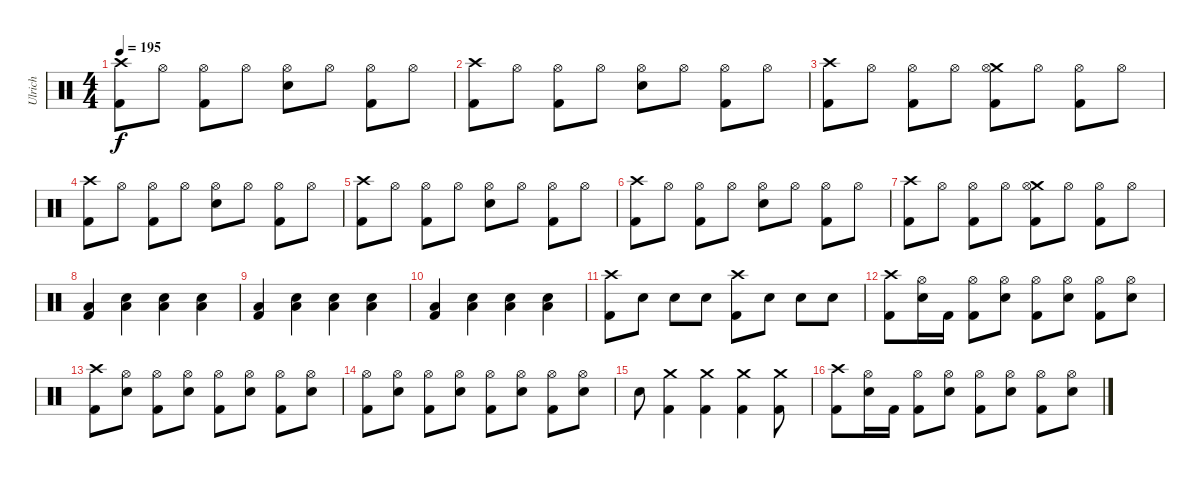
\track ("Ulrich" "Ulrich") {instrument percussion}
\staff {score}
\articulation defaults
\ts (4 4)
\tempo 195
\clef neutral
\ks c
("Crash high (hit)" "Kick (hit) 2").8{dy f} "Hi-Hat (open)".8 ("Hi-Hat (open)" "Kick (hit) 2").8 "Hi-Hat (open)".8 ("Hi-Hat (open)" "Snare (hit) 2").8 "Hi-Hat (open)".8 ("Hi-Hat (open)" "Kick (hit) 2").8 "Hi-Hat (open)".8 |
("Crash high (hit)" "Kick (hit) 2").8 "Hi-Hat (open)".8 ("Hi-Hat (open)" "Kick (hit) 2").8 "Hi-Hat (open)".8 ("Hi-Hat (open)" "Snare (hit) 2").8 "Hi-Hat (open)".8 ("Hi-Hat (open)" "Kick (hit) 2").8 "Hi-Hat (open)".8 |
("Crash high (hit)" "Kick (hit) 2").8 "Hi-Hat (open)".8 ("Hi-Hat (open)" "Kick (hit) 2").8 "Hi-Hat (open)".8 ("Crash medium (hit)" "Hi-Hat (open)" "Kick (hit) 2").8 "Hi-Hat (open)".8 ("Hi-Hat (open)" "Kick (hit) 2").8 "Hi-Hat (open)".8 |
("Crash high (hit)" "Kick (hit) 2").8 "Hi-Hat (open)".8 ("Hi-Hat (open)" "Kick (hit) 2").8 "Hi-Hat (open)".8 ("Hi-Hat (open)" "Snare (hit) 2").8 "Hi-Hat (open)".8 ("Hi-Hat (open)" "Kick (hit) 2").8 "Hi-Hat (open)".8 |
("Crash high (hit)" "Kick (hit) 2").8 "Hi-Hat (open)".8 ("Hi-Hat (open)" "Kick (hit) 2").8 "Hi-Hat (open)".8 ("Hi-Hat (open)" "Snare (hit) 2").8 "Hi-Hat (open)".8 ("Hi-Hat (open)" "Kick (hit) 2").8 "Hi-Hat (open)".8 |
("Crash high (hit)" "Kick (hit) 2").8 "Hi-Hat (open)".8 ("Hi-Hat (open)" "Kick (hit) 2").8 "Hi-Hat (open)".8 ("Hi-Hat (open)" "Snare (hit) 2").8 "Hi-Hat (open)".8 ("Hi-Hat (open)" "Kick (hit) 2").8 "Hi-Hat (open)".8 |
("Crash high (hit)" "Kick (hit) 2").8 "Hi-Hat (open)".8 ("Hi-Hat (open)" "Kick (hit) 2").8 "Hi-Hat (open)".8 ("Crash medium (hit)" "Hi-Hat (open)" "Kick (hit) 2").8 "Hi-Hat (open)".8 ("Hi-Hat (open)" "Kick (hit) 2").8 "Hi-Hat (open)".8 |
("Low Floor Tom (hit)" "Kick (hit) 2").4 ("Low Floor Tom (hit)" "Snare (hit) 2").4 ("Low Floor Tom (hit)" "Snare (hit) 2").4 ("Low Floor Tom (hit)" "Snare (hit) 2").4 |
("Low Floor Tom (hit)" "Kick (hit) 2").4 ("Low Floor Tom (hit)" "Snare (hit) 2").4 ("Low Floor Tom (hit)" "Snare (hit) 2").4 ("Low Floor Tom (hit)" "Snare (hit) 2").4 |
("Low Floor Tom (hit)" "Kick (hit) 2").4 ("Low Floor Tom (hit)" "Snare (hit) 2").4 ("Low Floor Tom (hit)" "Snare (hit) 2").4 ("Low Floor Tom (hit)" "Snare (hit) 2").4 |
("Crash high (hit)" "Kick (hit) 2").8 "Snare (hit) 2".8 "Snare (hit) 2".8 "Snare (hit) 2".8 ("Crash high (hit)" "Kick (hit) 2").8 "Snare (hit) 2".8 "Snare (hit) 2".8 "Snare (hit) 2".8 |
("Crash high (hit)" "Kick (hit) 2").8 ("Hi-Hat (open)" "Snare (hit) 2").16 "Kick (hit) 2".16 ("Hi-Hat (open)" "Kick (hit) 2").8 ("Hi-Hat (open)" "Snare (hit) 2").8 ("Hi-Hat (open)" "Kick (hit) 2").8 ("Hi-Hat (open)" "Snare (hit) 2").8 ("Hi-Hat (open)" "Kick (hit) 2").8 ("Hi-Hat (open)" "Snare (hit) 2").8 |
("Crash high (hit)" "Kick (hit) 2").8 ("Hi-Hat (open)" "Snare (hit) 2").8 ("Hi-Hat (open)" "Kick (hit) 2").8 ("Hi-Hat (open)" "Snare (hit) 2").8 ("Hi-Hat (open)" "Kick (hit) 2").8 ("Hi-Hat (open)" "Snare (hit) 2").8 ("Hi-Hat (open)" "Kick (hit) 2").8 ("Hi-Hat (open)" "Snare (hit) 2").8 |
("Hi-Hat (open)" "Kick (hit) 2").8 ("Hi-Hat (open)" "Snare (hit) 2").8 ("Hi-Hat (open)" "Kick (hit) 2").8 ("Hi-Hat (open)" "Snare (hit) 2").8 ("Hi-Hat (open)" "Kick (hit) 2").8 ("Hi-Hat (open)" "Snare (hit) 2").8 ("Hi-Hat (open)" "Kick (hit) 2").8 ("Hi-Hat (open)" "Snare (hit) 2").8 |
"Snare (hit) 2".8 ("Crash medium (hit)" "Kick (hit) 2").4 ("Crash medium (hit)" "Kick (hit) 2").4 ("Crash medium (hit)" "Kick (hit) 2").4 ("Crash medium (hit)" "Kick (hit) 2").8 |
("Crash high (hit)" "Kick (hit) 2").8 ("Hi-Hat (open)" "Snare (hit) 2").16 "Kick (hit) 2".16 ("Hi-Hat (open)" "Kick (hit) 2").8 ("Hi-Hat (open)" "Snare (hit) 2").8 ("Hi-Hat (open)" "Kick (hit) 2").8 ("Hi-Hat (open)" "Snare (hit) 2").8 ("Hi-Hat (open)" "Kick (hit) 2").8 ("Hi-Hat (open)" "Snare (hit) 2").8
